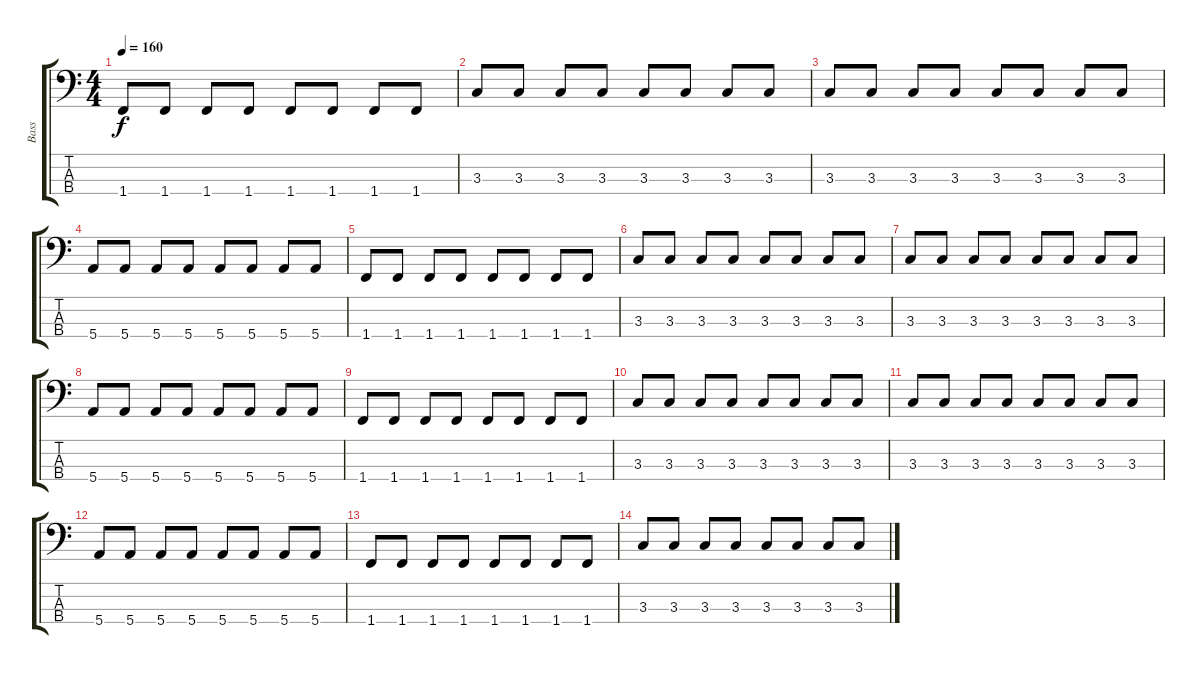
\track ("Bass" "Bass") {instrument electricbassfinger}
\staff {score tabs}
\tuning (G2 D2 A1 E1) {hide}
\ts (4 4)
\tempo 160
\clef f4
\ks c
1.4.8{dy f} 1.4.8 1.4.8 1.4.8 1.4.8 1.4.8 1.4.8 1.4.8 |
3.3.8 3.3.8 3.3.8 3.3.8 3.3.8 3.3.8 3.3.8 3.3.8 |
3.3.8 3.3.8 3.3.8 3.3.8 3.3.8 3.3.8 3.3.8 3.3.8 |
5.4.8 5.4.8 5.4.8 5.4.8 5.4.8 5.4.8 5.4.8 5.4.8 |
1.4.8 1.4.8 1.4.8 1.4.8 1.4.8 1.4.8 1.4.8 1.4.8 |
3.3.8 3.3.8 3.3.8 3.3.8 3.3.8 3.3.8 3.3.8 3.3.8 |
3.3.8 3.3.8 3.3.8 3.3.8 3.3.8 3.3.8 3.3.8 3.3.8 |
5.4.8 5.4.8 5.4.8 5.4.8 5.4.8 5.4.8 5.4.8 5.4.8 |
1.4.8 1.4.8 1.4.8 1.4.8 1.4.8 1.4.8 1.4.8 1.4.8 |
3.3.8 3.3.8 3.3.8 3.3.8 3.3.8 3.3.8 3.3.8 3.3.8 |
3.3.8 3.3.8 3.3.8 3.3.8 3.3.8 3.3.8 3.3.8 3.3.8 |
5.4.8 5.4.8 5.4.8 5.4.8 5.4.8 5.4.8 5.4.8 5.4.8 |
1.4.8 1.4.8 1.4.8 1.4.8 1.4.8 1.4.8 1.4.8 1.4.8 |
3.3.8 3.3.8 3.3.8 3.3.8 3.3.8 3.3.8 3.3.8 3.3.8
